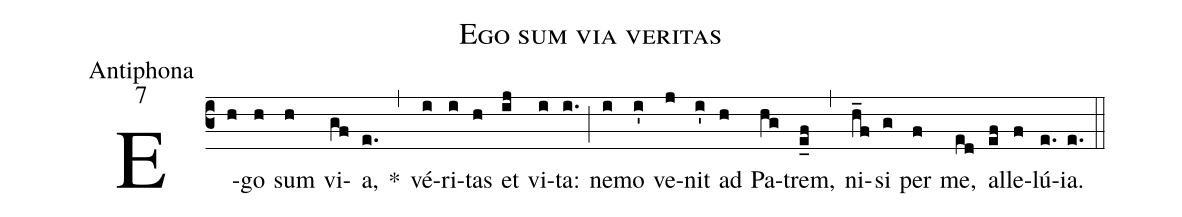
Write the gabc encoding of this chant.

name:Ego sum via veritas;
office-part:Antiphona;
mode:7;
%%
(c3) E(h)go(h) sum(h) vi(gf)a,(e.) *(,) vé(i)ri(i)tas(h) et(ij) vi(i)ta:(i.) (;) ne(i)mo(i') ve(j)nit(i') ad(h) Pa(hg)trem,(e_f) (,) ni(h_f)si(g) per(f) me,(ed) al(ef)le(f)lú(e.)ia.(e.) (::)
